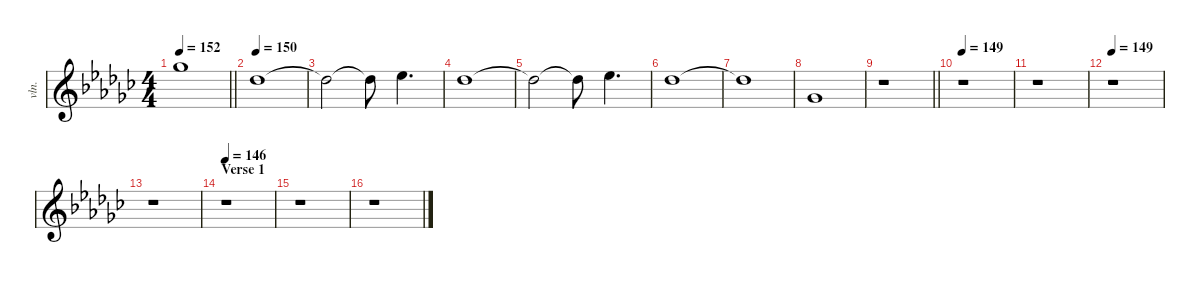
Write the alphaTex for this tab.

\defaultSystemsLayout 4
\hideDynamics
\bracketExtendMode nobrackets
\otherSystemsTrackNameOrientation horizontal
\track ("Keyboards 1-show" "vln.") {defaultSystemsLayout 4 instrument stringensemble1}
\staff {score}
\tuning (Eb4 Bb3 Gb3 Db3 Ab2 Eb2)
\ts (4 4)
\tempo 152
\clef g2
\barLineRight lightlight
\ks gb
15.1{t acc b}.1{dy fff beam Down} |
\tempo 150
10.1{acc b}.1{beam Down} |
10.1{t acc b}.2{beam Down} 10.1{t acc b}.8{beam Down} 12.1{acc b}.4{d beam Down} |
10.1{acc b}.1{beam Down} |
10.1{t acc b}.2{beam Down} 10.1{t acc b}.8{beam Down} 12.1{acc b}.4{d beam Down} |
10.1{acc b}.1{beam Down} |
10.1{t acc b}.1{beam Down} |
3.1{acc b}.1{dy ff beam Up} |
\barLineRight lightlight
r.1{beam Down} |
\tempo 149
r.1{beam Down} |
r.1{beam Down} |
\tempo 149
r.1{beam Down} |
r.1{beam Down} |
\section ("" "Verse 1")
\tempo 146
r.1{beam Down} |
r.1{beam Down} |
r.1{beam Down}
